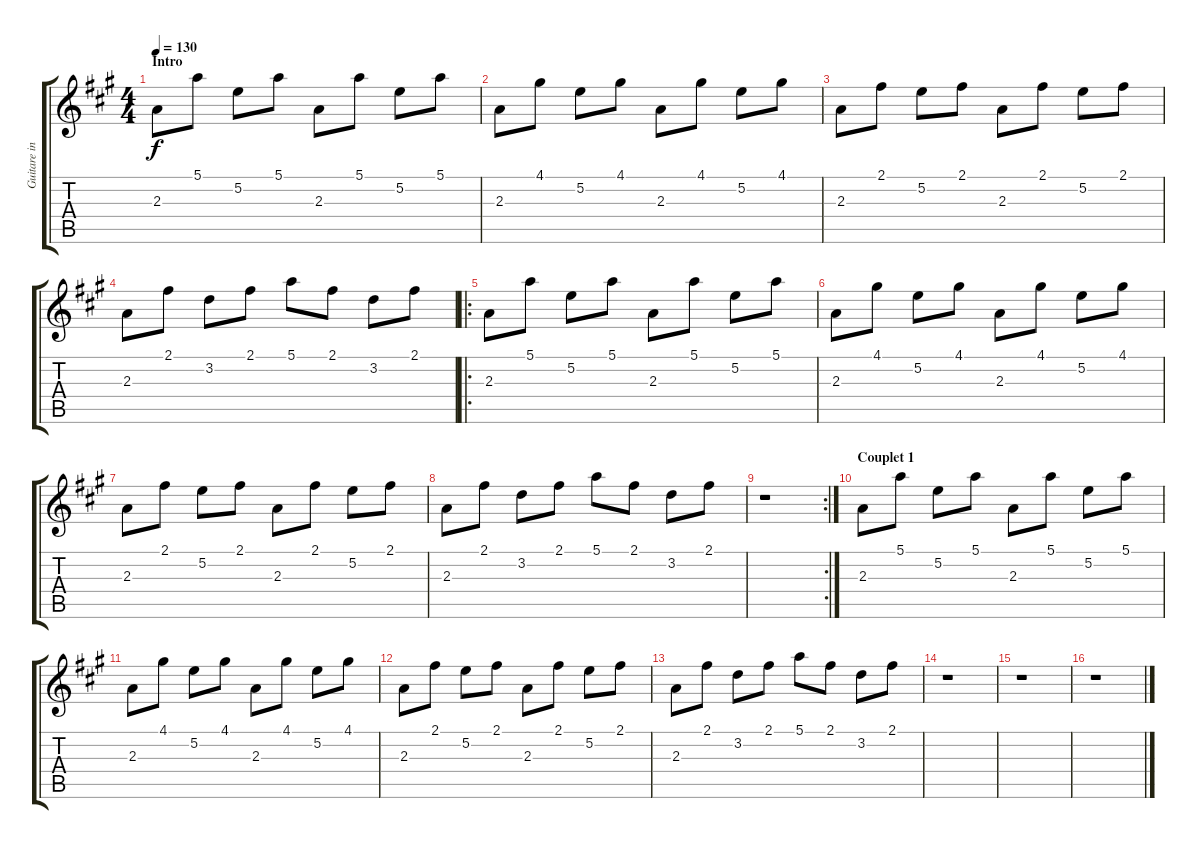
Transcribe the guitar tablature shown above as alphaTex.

\track ("Guitare intro" "Guitare in") {instrument electricguitarjazz}
\staff {score tabs}
\tuning (E4 B3 G3 D3 A2 E2) {hide}
\ts (4 4)
\section ("" "Intro")
\tempo 130
\clef g2
\ks a
2.3.8{dy f instrument electricguitarjazz} 5.1.8 5.2.8 5.1.8 2.3.8 5.1.8 5.2.8 5.1.8 |
2.3.8 4.1.8 5.2.8 4.1.8 2.3.8 4.1.8 5.2.8 4.1.8 |
2.3.8 2.1.8 5.2.8 2.1.8 2.3.8 2.1.8 5.2.8 2.1.8 |
2.3.8 2.1.8 3.2.8 2.1.8 5.1.8 2.1.8 3.2.8 2.1.8 |
\ro
2.3.8 5.1.8 5.2.8 5.1.8 2.3.8 5.1.8 5.2.8 5.1.8 |
2.3.8 4.1.8 5.2.8 4.1.8 2.3.8 4.1.8 5.2.8 4.1.8 |
2.3.8 2.1.8 5.2.8 2.1.8 2.3.8 2.1.8 5.2.8 2.1.8 |
2.3.8 2.1.8 3.2.8 2.1.8 5.1.8 2.1.8 3.2.8 2.1.8 |
\rc 2
r.1 |
\section ("" "Couplet 1")
2.3.8 5.1.8 5.2.8 5.1.8 2.3.8 5.1.8 5.2.8 5.1.8 |
2.3.8 4.1.8 5.2.8 4.1.8 2.3.8 4.1.8 5.2.8 4.1.8 |
2.3.8 2.1.8 5.2.8 2.1.8 2.3.8 2.1.8 5.2.8 2.1.8 |
2.3.8 2.1.8 3.2.8 2.1.8 5.1.8 2.1.8 3.2.8 2.1.8 |
r.1 |
r.1 |
r.1
